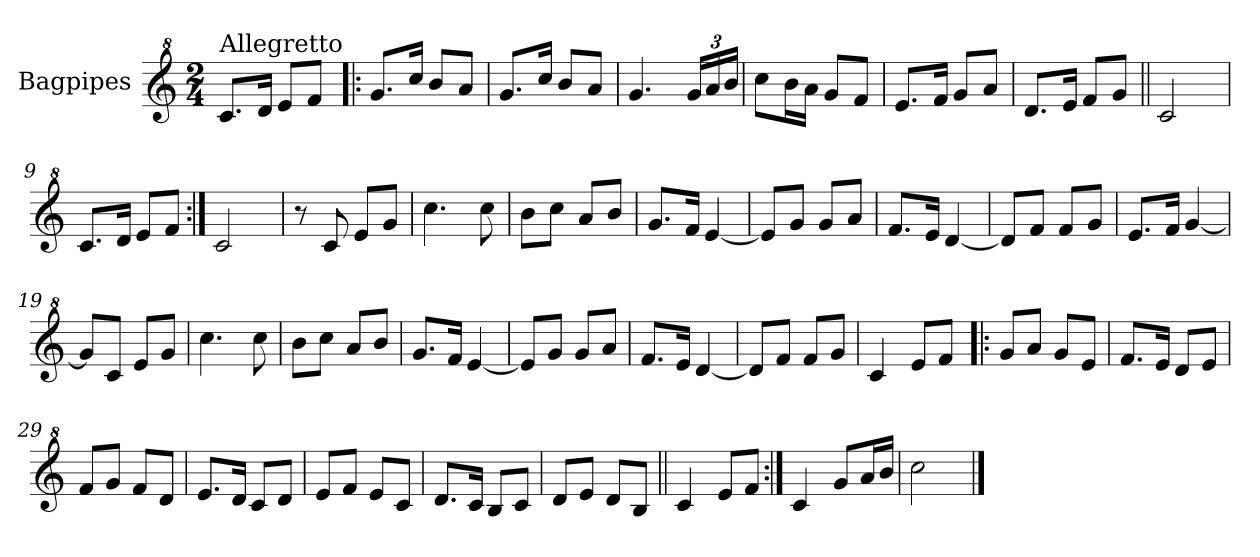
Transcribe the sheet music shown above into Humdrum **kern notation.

**kern
*part1
*staff1
*I"Bagpipes
*I'Bag
*clefG^2
*k[]
*C:
*M2/4
=1
!LO:TX:a:t=Allegretto
8.cc/L
16dd/Jk
8ee/L
8ff/J
=2!|:
8.gg/L
16ccc/Jk
8bb/L
8aa/J
=3
8.gg/L
16ccc/Jk
8bb/L
8aa/J
=4
4.gg/
*Xbrackettup
24gg/LL
24aa/
24bb/JJ
=5
8ccc\L
16bb\L
16aa\JJ
8gg/L
8ff/J
=6
8.ee/L
16ff/Jk
8gg/L
8aa/J
=7
8.dd/L
16ee/Jk
8ff/L
8gg/J
=8||
2cc/
=9
8.cc/L
16dd/Jk
8ee/L
8ff/J
=10:|!
2cc/
!!LO:LB:g=z
=11
8r
8cc/
8ee/L
8gg/J
=12
4.ccc\
8ccc\
=13
8bb\L
8ccc\J
8aa/L
8bb/J
=14
8.gg/L
16ff/Jk
[4ee/
=15
8ee/L]
8gg/J
8gg/L
8aa/J
=16
8.ff/L
16ee/Jk
[4dd/
=17
8dd/L]
8ff/J
8ff/L
8gg/J
=18
8.ee/L
16ff/Jk
[4gg/
=19
8gg/L]
8cc/J
8ee/L
8gg/J
=20
4.ccc\
8ccc\
=21
8bb\L
8ccc\J
8aa/L
8bb/J
!!LO:LB:g=z
=22
8.gg/L
16ff/Jk
[4ee/
=23
8ee/L]
8gg/J
8gg/L
8aa/J
=24
8.ff/L
16ee/Jk
[4dd/
=25
8dd/L]
8ff/J
8ff/L
8gg/J
=26
4cc/
8ee/L
8ff/J
=27!|:
8gg/L
8aa/J
8gg/L
8ee/J
=28
8.ff/L
16ee/Jk
8dd/L
8ee/J
=29
8ff/L
8gg/J
8ff/L
8dd/J
=30
8.ee/L
16dd/Jk
8cc/L
8dd/J
=31
8ee/L
8ff/J
8ee/L
8cc/J
!!LO:LB:g=z
=32
8.dd/L
16cc/Jk
8b/L
8cc/J
=33
8dd/L
8ee/J
8dd/L
8b/J
=34||
4cc/
8ee/L
8ff/J
=35:|!
4cc/
8gg/L
16aa/L
16bb/JJ
=36
2ccc\
==
*-
